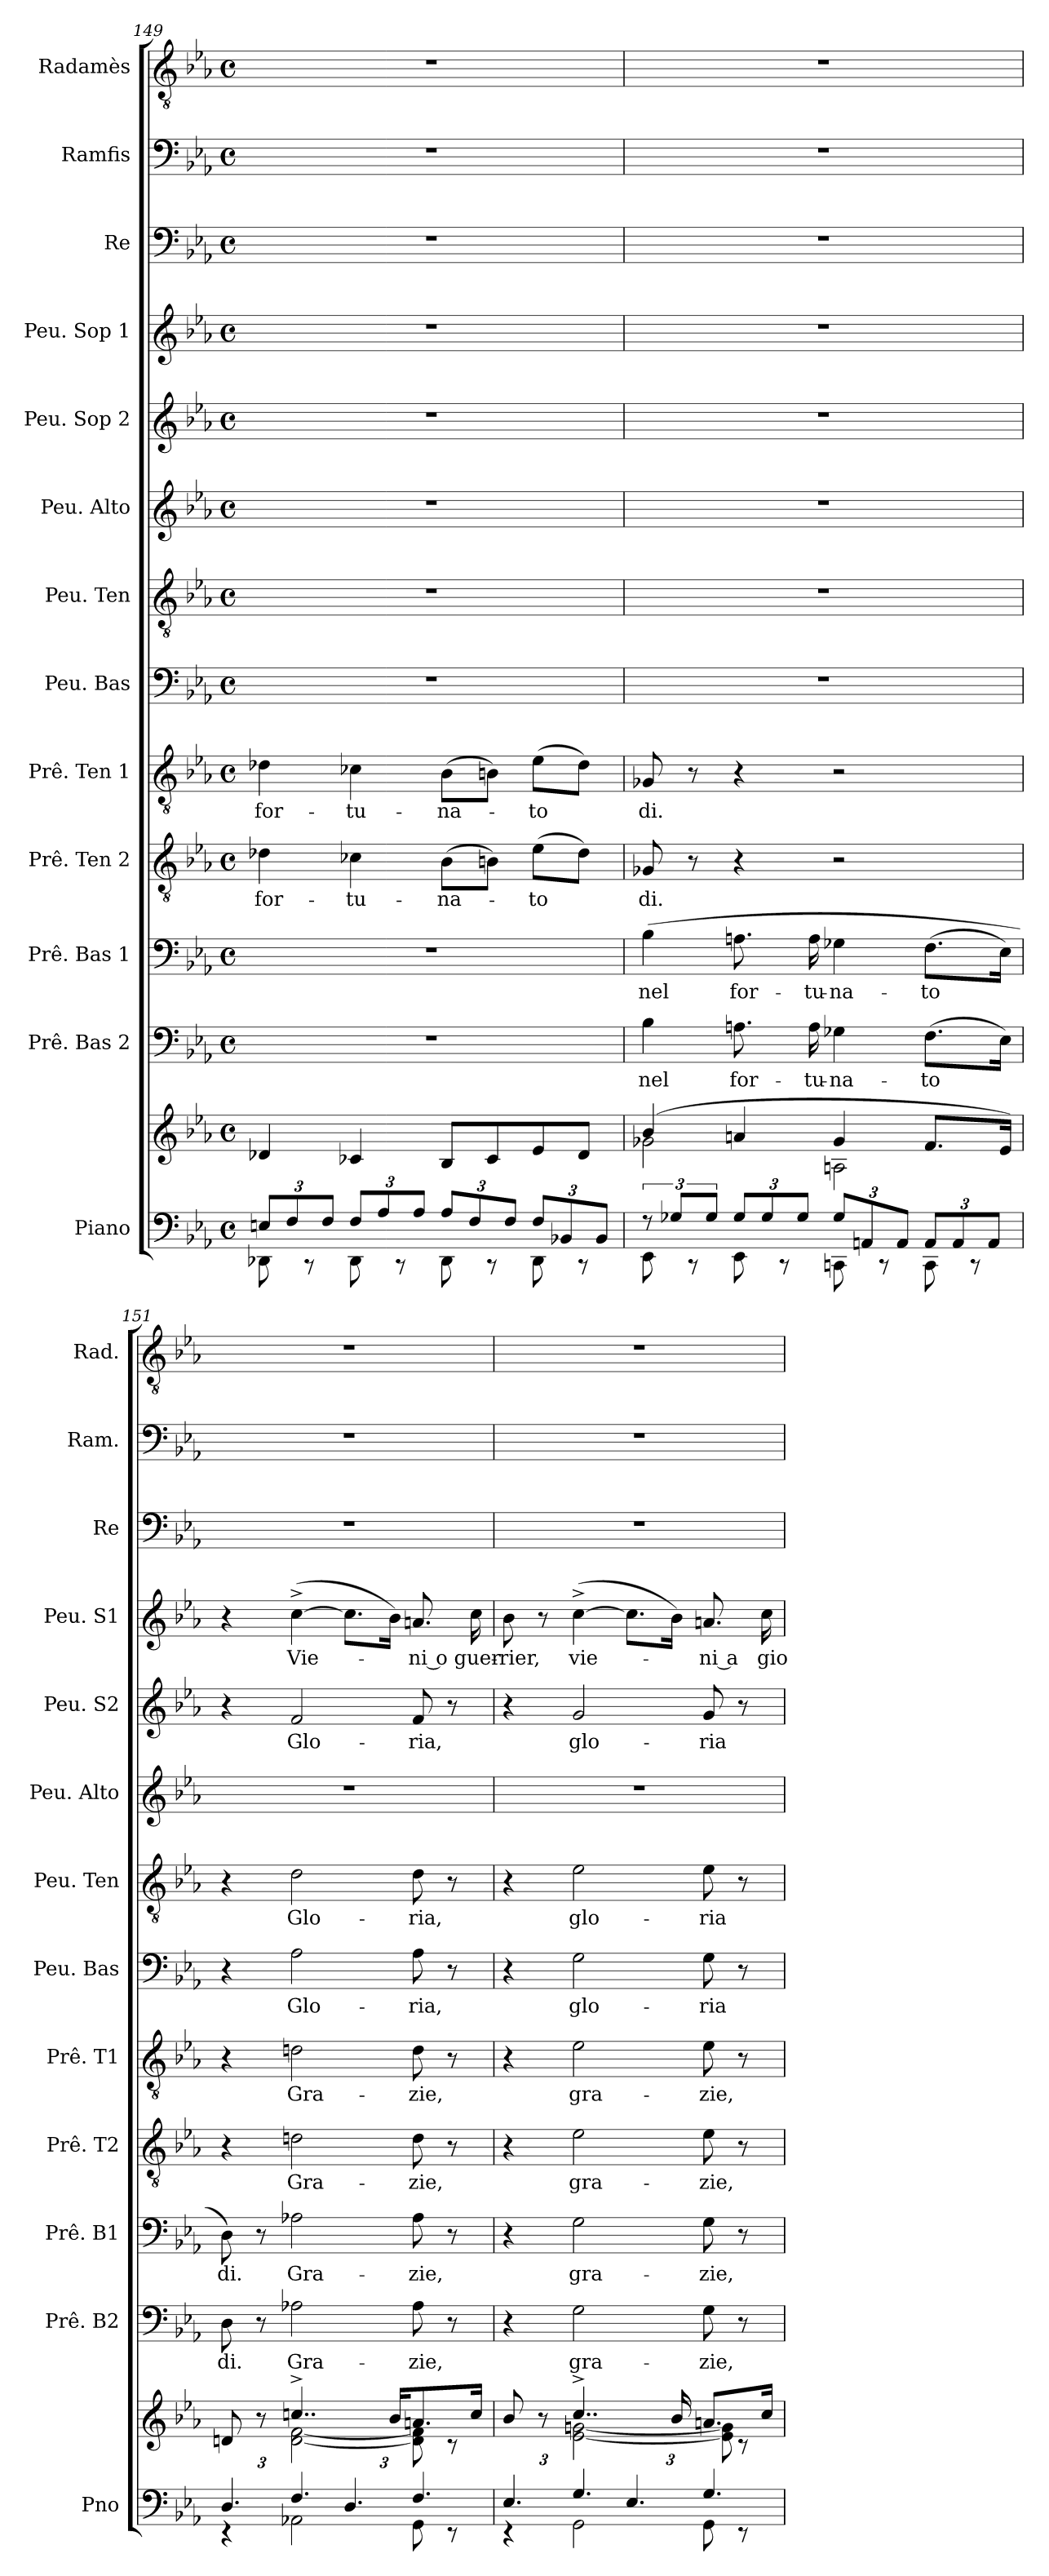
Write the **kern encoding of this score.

**kern	**kern	**kern	**text	**kern	**text	**kern	**text	**kern	**text	**kern	**text	**kern	**text	**kern	**kern	**text	**kern	**text	**kern	**kern	**kern
*part13	*part13	*part12	*part12	*part11	*part11	*part10	*part10	*part9	*part9	*part8	*part8	*part7	*part7	*part6	*part5	*part5	*part4	*part4	*part3	*part2	*part1
*staff14	*staff13	*staff12	*staff12	*staff11	*staff11	*staff10	*staff10	*staff9	*staff9	*staff8	*staff8	*staff7	*staff7	*staff6	*staff5	*staff5	*staff4	*staff4	*staff3	*staff2	*staff1
*I"Piano	*	*I"Prê. Bas 2	*	*I"Prê. Bas 1	*	*I"Prê. Ten 2	*	*I"Prê. Ten 1	*	*I"Peu. Bas	*	*I"Peu. Ten	*	*I"Peu. Alto	*I"Peu. Sop 2	*	*I"Peu. Sop 1	*	*I"Re	*I"Ramfis	*I"Radamès
*I'Pno	*	*I'Prê. B2	*	*I'Prê. B1	*	*I'Prê. T2	*	*I'Prê. T1	*	*I'Peu. Bas	*	*I'Peu. Ten	*	*I'Peu. Alto	*I'Peu. S2	*	*I'Peu. S1	*	*I'Re	*I'Ram.	*I'Rad.
*clefF4	*clefG2	*clefF4	*	*clefF4	*	*clefGv2	*	*clefGv2	*	*clefF4	*	*clefGv2	*	*clefG2	*clefG2	*	*clefG2	*	*clefF4	*clefF4	*clefGv2
*k[b-e-a-]	*k[b-e-a-]	*k[b-e-a-]	*	*k[b-e-a-]	*	*k[b-e-a-]	*	*k[b-e-a-]	*	*k[b-e-a-]	*	*k[b-e-a-]	*	*k[b-e-a-]	*k[b-e-a-]	*	*k[b-e-a-]	*	*k[b-e-a-]	*k[b-e-a-]	*k[b-e-a-]
*M4/4	*M4/4	*M4/4	*	*M4/4	*	*M4/4	*	*M4/4	*	*M4/4	*	*M4/4	*	*M4/4	*M4/4	*	*M4/4	*	*M4/4	*M4/4	*M4/4
*met(c)	*met(c)	*met(c)	*	*met(c)	*	*met(c)	*	*met(c)	*	*met(c)	*	*met(c)	*	*met(c)	*met(c)	*	*met(c)	*	*met(c)	*met(c)	*met(c)
*Xbrackettup	*	*	*	*	*	*	*	*	*	*	*	*	*	*	*	*	*	*	*	*	*
=149	=149	=149	=149	=149	=149	=149	=149	=149	=149	=149	=149	=149	=149	=149	=149	=149	=149	=149	=149	=149	=149
*^	*	*	*	*	*	*	*	*	*	*	*	*	*	*	*	*	*	*	*	*	*
!	!	!	!	!	!	!	!	!LO:LY:b:color=#0055FF	!	!LO:LY:b:color=#0055FF	!	!	!	!	!	!	!	!	!	!	!	!
12En/L	8DD-X\	4d-X/	1r	.	1r	.	4d-X\	for-	4d-X\	for-	1r	.	1r	.	1r	1r	.	1r	.	1r	1r	1r
12F/	.	.	.	.	.	.	.	.	.	.	.	.	.	.	.	.	.	.	.	.	.	.
.	8r	.	.	.	.	.	.	.	.	.	.	.	.	.	.	.	.	.	.	.	.	.
12F/J	.	.	.	.	.	.	.	.	.	.	.	.	.	.	.	.	.	.	.	.	.	.
!	!	!	!	!	!	!	!	!LO:LY:b:color=#0055FF	!	!LO:LY:b:color=#0055FF	!	!	!	!	!	!	!	!	!	!	!	!
12F/L	8DD-\	4c-X/	.	.	.	.	4c-X\	-tu-	4c-X\	-tu-	.	.	.	.	.	.	.	.	.	.	.	.
12A-/	.	.	.	.	.	.	.	.	.	.	.	.	.	.	.	.	.	.	.	.	.	.
.	8r	.	.	.	.	.	.	.	.	.	.	.	.	.	.	.	.	.	.	.	.	.
12A-/J	.	.	.	.	.	.	.	.	.	.	.	.	.	.	.	.	.	.	.	.	.	.
!	!	!	!	!	!	!	!	!LO:LY:b:color=#0055FF	!	!LO:LY:b:color=#0055FF	!	!	!	!	!	!	!	!	!	!	!	!
12A-/L	8DD-\	8B-/L	.	.	.	.	(>8B-\L	-na-	(>8B-\L	-na-	.	.	.	.	.	.	.	.	.	.	.	.
12F/	.	.	.	.	.	.	.	.	.	.	.	.	.	.	.	.	.	.	.	.	.	.
.	8r	8c-/	.	.	.	.	8Bn\J)	.	8Bn\J)	.	.	.	.	.	.	.	.	.	.	.	.	.
12F/J	.	.	.	.	.	.	.	.	.	.	.	.	.	.	.	.	.	.	.	.	.	.
!	!	!	!	!	!	!	!	!LO:LY:b:color=#0055FF	!	!LO:LY:b:color=#0055FF	!	!	!	!	!	!	!	!	!	!	!	!
12F/L	8DD-\	8e-/	.	.	.	.	(>8e-\L	-to	(>8e-\L	-to	.	.	.	.	.	.	.	.	.	.	.	.
12BB-X/	.	.	.	.	.	.	.	.	.	.	.	.	.	.	.	.	.	.	.	.	.	.
.	8r	8d-/J	.	.	.	.	8d-\J)	.	8d-\J)	.	.	.	.	.	.	.	.	.	.	.	.	.
12BB-/J	.	.	.	.	.	.	.	.	.	.	.	.	.	.	.	.	.	.	.	.	.	.
=150	=150	=150	=150	=150	=150	=150	=150	=150	=150	=150	=150	=150	=150	=150	=150	=150	=150	=150	=150	=150	=150	=150
*brackettup	*	*	*	*	*	*	*	*	*	*	*	*	*	*	*	*	*	*	*	*	*	*
*	*	*^	*	*	*	*	*	*	*	*	*	*	*	*	*	*	*	*	*	*	*	*
!	!	!	!	!	!LO:LY:b:color=#AA0000	!	!LO:LY:b:color=#0055FF	!	!LO:LY:b:color=#0055FF	!	!LO:LY:b:color=#0055FF	!	!	!	!	!	!	!	!	!	!	!	!
12r	8EE-\	(>4b-/	2g-X\	4B-\	nel	(>4B-\	nel	8G-X/	di.	8G-X/	di.	1r	.	1r	.	1r	1r	.	1r	.	1r	1r	1r
12G-X/L	.	.	.	.	.	.	.	.	.	.	.	.	.	.	.	.	.	.	.	.	.	.	.
.	8r	.	.	.	.	.	.	8r	.	8r	.	.	.	.	.	.	.	.	.	.	.	.	.
12G-/J	.	.	.	.	.	.	.	.	.	.	.	.	.	.	.	.	.	.	.	.	.	.	.
*Xbrackettup	*	*	*	*	*	*	*	*	*	*	*	*	*	*	*	*	*	*	*	*	*	*	*
!	!	!	!	!	!LO:LY:b:color=#AA0000	!	!LO:LY:b:color=#0055FF	!	!	!	!	!	!	!	!	!	!	!	!	!	!	!	!
12G-/L	8EE-\	4an/	.	8.An\	for-	8.An\	for-	4r	.	4r	.	.	.	.	.	.	.	.	.	.	.	.	.
12G-/	.	.	.	.	.	.	.	.	.	.	.	.	.	.	.	.	.	.	.	.	.	.	.
.	8r	.	.	.	.	.	.	.	.	.	.	.	.	.	.	.	.	.	.	.	.	.	.
12G-/J	.	.	.	.	.	.	.	.	.	.	.	.	.	.	.	.	.	.	.	.	.	.	.
!	!	!	!	!	!LO:LY:b:color=#AA0000	!	!LO:LY:b:color=#0055FF	!	!	!	!	!	!	!	!	!	!	!	!	!	!	!	!
.	.	.	.	16A\	-tu-	16A\	-tu-	.	.	.	.	.	.	.	.	.	.	.	.	.	.	.	.
!	!	!	!	!	!LO:LY:b:color=#AA0000	!	!LO:LY:b:color=#0055FF	!	!	!	!	!	!	!	!	!	!	!	!	!	!	!	!
12G-/L	8CCn\	4g-/	2An\	4G-X\	-na-	4G-X\	-na-	2r	.	2r	.	.	.	.	.	.	.	.	.	.	.	.	.
12AAn/	.	.	.	.	.	.	.	.	.	.	.	.	.	.	.	.	.	.	.	.	.	.	.
.	8r	.	.	.	.	.	.	.	.	.	.	.	.	.	.	.	.	.	.	.	.	.	.
12AA/J	.	.	.	.	.	.	.	.	.	.	.	.	.	.	.	.	.	.	.	.	.	.	.
!	!	!	!	!	!LO:LY:b:color=#AA0000	!	!LO:LY:b:color=#0055FF	!	!	!	!	!	!	!	!	!	!	!	!	!	!	!	!
12AA/L	8CC\	8.f/L	.	(>8.F\L	-to	(>8.F\L	-to	.	.	.	.	.	.	.	.	.	.	.	.	.	.	.	.
12AA/	.	.	.	.	.	.	.	.	.	.	.	.	.	.	.	.	.	.	.	.	.	.	.
.	8r	.	.	.	.	.	.	.	.	.	.	.	.	.	.	.	.	.	.	.	.	.	.
12AA/J	.	.	.	.	.	.	.	.	.	.	.	.	.	.	.	.	.	.	.	.	.	.	.
.	.	16e-/Jk)	.	16E-\Jk)	.	16E-\Jk)	.	.	.	.	.	.	.	.	.	.	.	.	.	.	.	.	.
!!LO:PB:g=z
=151	=151	=151	=151	=151	=151	=151	=151	=151	=151	=151	=151	=151	=151	=151	=151	=151	=151	=151	=151	=151	=151	=151	=151
!	!	!	!	!	!LO:LY:b:color=#AA0000	!	!LO:LY:b:color=#0055FF	!	!	!	!	!	!	!	!	!	!	!	!	!	!	!	!
6.D/	4r	8dn/	4ryy	8D\	di.	8D\)	di.	4r	.	4r	.	4r	.	4r	.	1r	4r	.	4r	.	1r	1r	1r
.	.	8r	.	8r	.	8r	.	.	.	.	.	.	.	.	.	.	.	.	.	.	.	.	.
!	!	!	!	!	!LO:LY:b:color=#AA0000	!	!LO:LY:b:color=#0055FF	!	!LO:LY:b:color=#0055FF	!	!LO:LY:b:color=#0055FF	!	!LO:LY:b:color=#0055FF	!	!LO:LY:b:color=#0055FF	!	!	!LO:LY:b:color=#0055FF	!	!LO:LY:b:color=#0055FF	!	!	!
6.F/	2AA-X\	4..ccn^/	[2d\ [2f\	2A-X\	Gra-	2A-X\	Gra-	2dn\	Gra-	2dn\	Gra-	2A-\	Glo-	2d\	Glo-	.	2f/	Glo-	(>[4cc^\	Vie-	.	.	.
6.D/	.	.	.	.	.	.	.	.	.	.	.	.	.	.	.	.	.	.	8.cc\L]	.	.	.	.
.	.	16b-/KL	.	.	.	.	.	.	.	.	.	.	.	.	.	.	.	.	16b-\Jk)	.	.	.	.
!	!	!	!	!	!LO:LY:b:color=#AA0000	!	!LO:LY:b:color=#0055FF	!	!LO:LY:b:color=#0055FF	!	!LO:LY:b:color=#0055FF	!	!LO:LY:b:color=#0055FF	!	!LO:LY:b:color=#0055FF	!	!	!LO:LY:b:color=#0055FF	!	!LO:LY:b:color=#0055FF	!	!	!
6.F/	8GG\	8.an/	8d\] 8f\]	8A-\	-zie,	8A-\	-zie,	8d\	-zie,	8d\	-zie,	8A-\	-ria,	8d\	-ria,	.	8f/	-ria,	8.an/	ni o	.	.	.
.	8r	.	8r	8r	.	8r	.	8r	.	8r	.	8r	.	8r	.	.	8r	.	.	.	.	.	.
!	!	!	!	!	!	!	!	!	!	!	!	!	!	!	!	!	!	!	!	!LO:LY:b:color=#0055FF	!	!	!
.	.	16cc/Jk	.	.	.	.	.	.	.	.	.	.	.	.	.	.	.	.	16cc\	guer-	.	.	.
=152	=152	=152	=152	=152	=152	=152	=152	=152	=152	=152	=152	=152	=152	=152	=152	=152	=152	=152	=152	=152	=152	=152	=152
!	!	!	!	!	!	!	!	!	!	!	!	!	!	!	!	!	!	!	!	!LO:LY:b:color=#0055FF	!	!	!
6.E-/	4r	8b-/	4ryy	4r	.	4r	.	4r	.	4r	.	4r	.	4r	.	1r	4r	.	8b-\	-rier,	1r	1r	1r
.	.	8r	.	.	.	.	.	.	.	.	.	.	.	.	.	.	.	.	8r	.	.	.	.
!	!	!	!	!	!LO:LY:b:color=#AA0000	!	!LO:LY:b:color=#0055FF	!	!LO:LY:b:color=#0055FF	!	!LO:LY:b:color=#0055FF	!	!LO:LY:b:color=#0055FF	!	!LO:LY:b:color=#0055FF	!	!	!LO:LY:b:color=#0055FF	!	!LO:LY:b:color=#0055FF	!	!	!
6.G/	2GG\	4..cc^/	[2e-\ [2gn\	2G\	gra-	2G\	gra-	2e-\	gra-	2e-\	gra-	2G\	glo-	2e-\	glo-	.	2g/	glo-	(>[4cc^\	vie-	.	.	.
6.E-/	.	.	.	.	.	.	.	.	.	.	.	.	.	.	.	.	.	.	8.cc\L]	.	.	.	.
.	.	16b-/	.	.	.	.	.	.	.	.	.	.	.	.	.	.	.	.	16b-\Jk)	.	.	.	.
!	!	!	!	!	!LO:LY:b:color=#AA0000	!	!LO:LY:b:color=#0055FF	!	!LO:LY:b:color=#0055FF	!	!LO:LY:b:color=#0055FF	!	!LO:LY:b:color=#0055FF	!	!LO:LY:b:color=#0055FF	!	!	!LO:LY:b:color=#0055FF	!	!LO:LY:b:color=#0055FF	!	!	!
6.G/	8GG\	8.an/L	8e-\] 8g\]	8G\	-zie,	8G\	-zie,	8e-\	-zie,	8e-\	-zie,	8G\	-ria	8e-\	-ria	.	8g/	-ria	8.an/	ni a	.	.	.
.	8r	.	8r	8r	.	8r	.	8r	.	8r	.	8r	.	8r	.	.	8r	.	.	.	.	.	.
!	!	!	!	!	!	!	!	!	!	!	!	!	!	!	!	!	!	!	!	!LO:LY:b:color=#0055FF	!	!	!
.	.	16cc/Jk	.	.	.	.	.	.	.	.	.	.	.	.	.	.	.	.	16cc\	gio-	.	.	.
*v	*v	*	*	*	*	*	*	*	*	*	*	*	*	*	*	*	*	*	*	*	*	*	*
*	*v	*v	*	*	*	*	*	*	*	*	*	*	*	*	*	*	*	*	*	*	*	*
=	=	=	=	=	=	=	=	=	=	=	=	=	=	=	=	=	=	=	=	=	=
*-	*-	*-	*-	*-	*-	*-	*-	*-	*-	*-	*-	*-	*-	*-	*-	*-	*-	*-	*-	*-	*-
